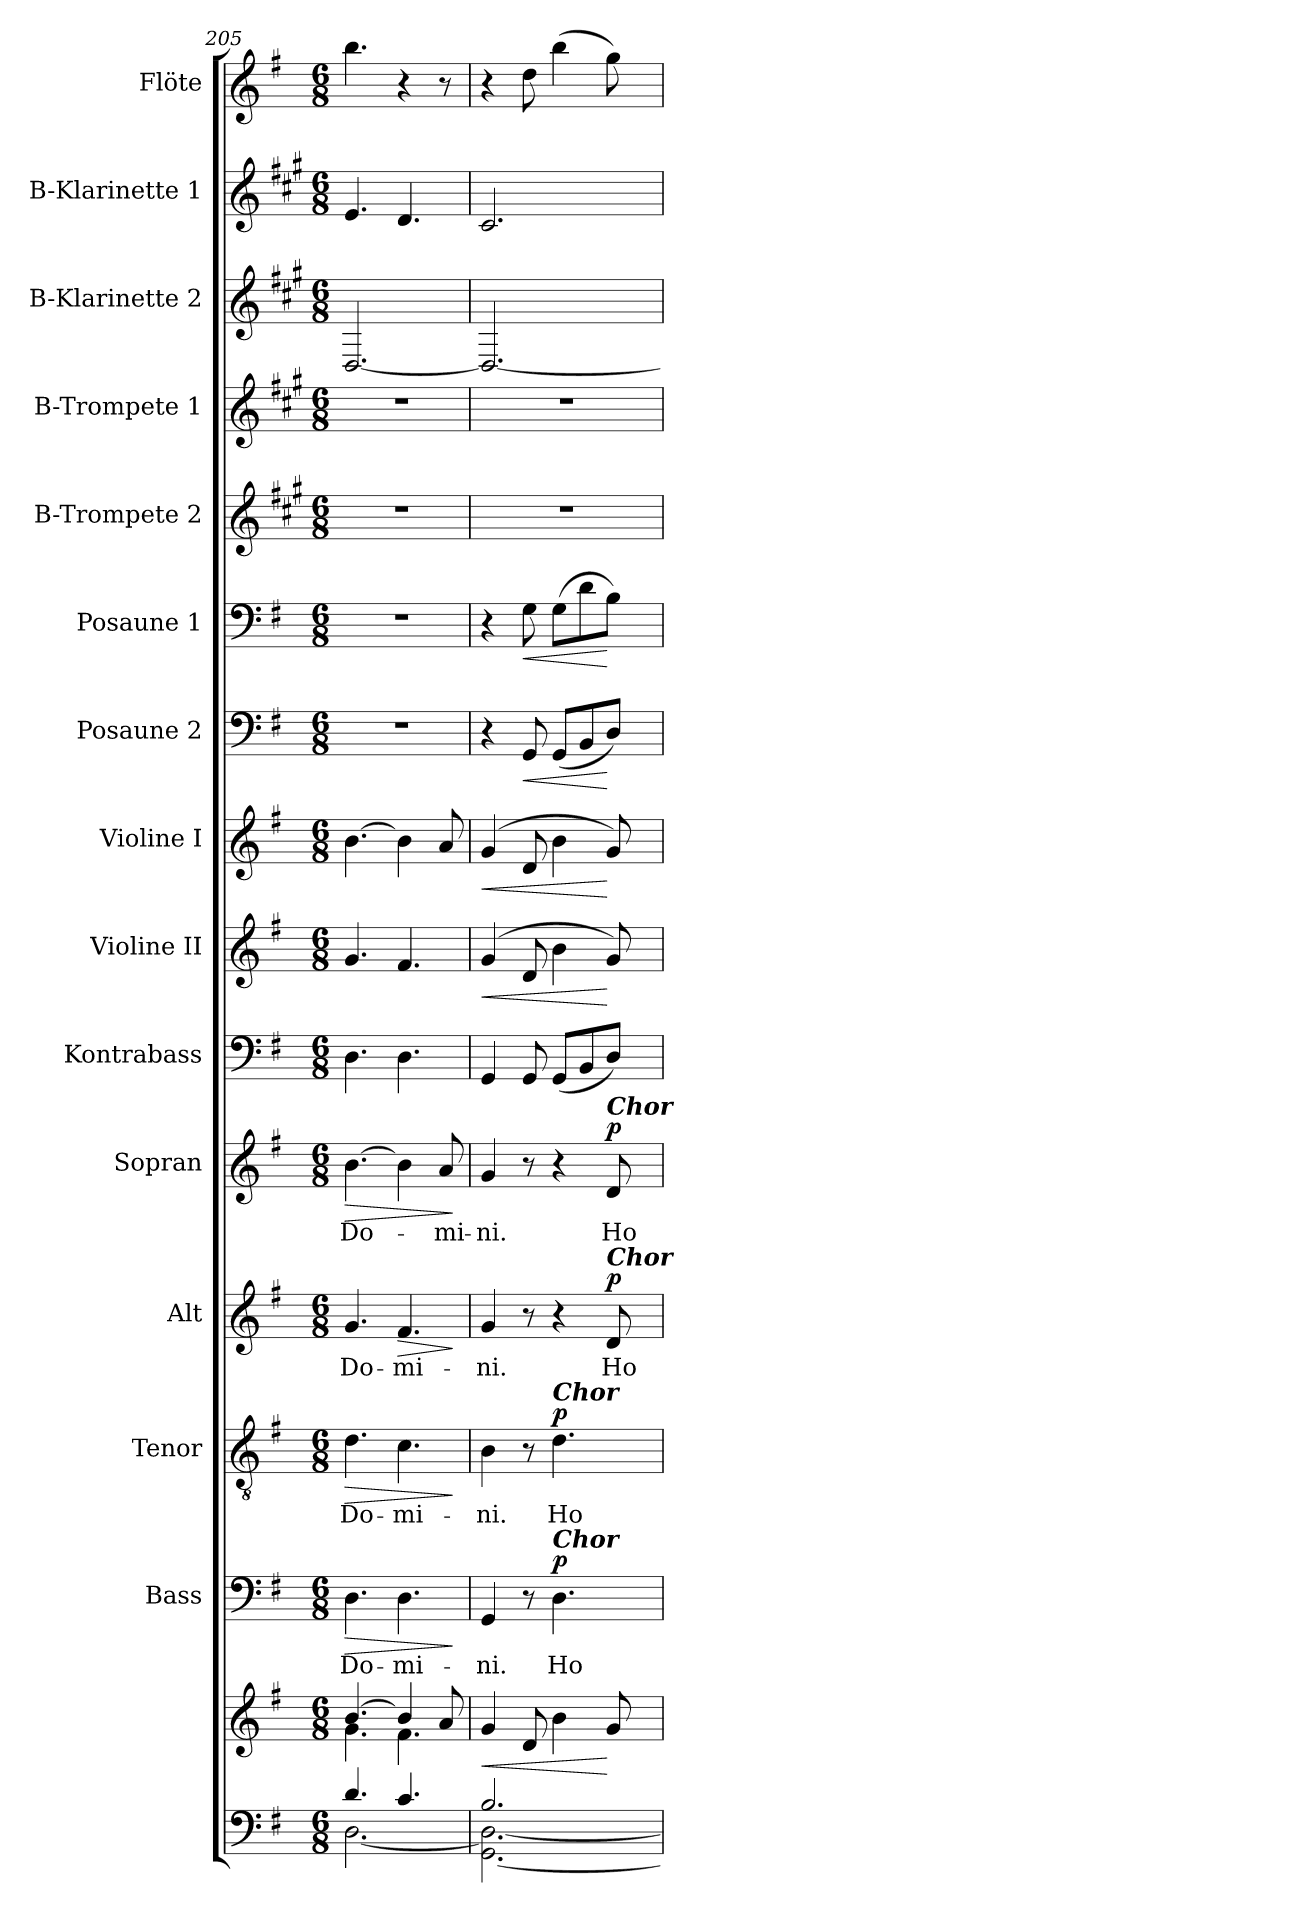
**kern	**kern	**dynam	**kern	**text	**dynam	**kern	**text	**dynam	**kern	**text	**dynam	**kern	**text	**dynam	**kern	**kern	**dynam	**kern	**dynam	**kern	**dynam	**kern	**dynam	**kern	**kern	**kern	**kern	**kern
*part15	*part15	*part15	*part14	*part14	*part14	*part13	*part13	*part13	*part12	*part12	*part12	*part11	*part11	*part11	*part10	*part9	*part9	*part8	*part8	*part7	*part7	*part6	*part6	*part5	*part4	*part3	*part2	*part1
*staff16	*staff15	*staff15/16	*staff14	*staff14	*staff14	*staff13	*staff13	*staff13	*staff12	*staff12	*staff12	*staff11	*staff11	*staff11	*staff10	*staff9	*staff9	*staff8	*staff8	*staff7	*staff7	*staff6	*staff6	*staff5	*staff4	*staff3	*staff2	*staff1
*	*	*	*I"Bass	*	*	*I"Tenor	*	*	*I"Alt	*	*	*I"Sopran	*	*	*I"Kontrabass	*I"Violine II	*	*I"Violine I	*	*I"Posaune 2	*	*I"Posaune 1	*	*I"B-Trompete 2	*I"B-Trompete 1	*I"B-Klarinette 2	*I"B-Klarinette 1	*I"Flöte
*	*	*	*I'B.	*	*	*I'T.	*	*	*I'A.	*	*	*I'S.	*	*	*I'Kb.	*I'Vl. II	*	*I'Vl. I	*	*I'Pos. 2	*	*I'Pos. 1	*	*I'B Trp. 2	*I'B Trp. 1	*I'B Kl. 2	*I'B Kl. 1	*I'Fl.
*clefF4	*clefG2	*	*clefF4	*	*	*clefGv2	*	*	*clefG2	*	*	*clefG2	*	*	*clefF4	*clefG2	*	*clefG2	*	*clefF4	*	*clefF4	*	*clefG2	*clefG2	*clefG2	*clefG2	*clefG2
*	*	*	*	*	*	*	*	*	*	*	*	*	*	*	*ITrd7c12	*	*	*	*	*	*	*	*	*ITrd1c2	*ITrd1c2	*ITrd1c2	*ITrd1c2	*
*k[f#]	*k[f#]	*	*k[f#]	*	*	*k[f#]	*	*	*k[f#]	*	*	*k[f#]	*	*	*k[f#]	*k[f#]	*	*k[f#]	*	*k[f#]	*	*k[f#]	*	*k[f#]	*k[f#]	*k[f#]	*k[f#]	*k[f#]
*G:	*G:	*	*G:	*	*	*G:	*	*	*G:	*	*	*G:	*	*	*G:	*G:	*	*G:	*	*G:	*	*G:	*	*G:	*G:	*G:	*G:	*G:
*M6/8	*M6/8	*	*M6/8	*	*	*M6/8	*	*	*M6/8	*	*	*M6/8	*	*	*M6/8	*M6/8	*	*M6/8	*	*M6/8	*	*M6/8	*	*M6/8	*M6/8	*M6/8	*M6/8	*M6/8
=205	=205	=205	=205	=205	=205	=205	=205	=205	=205	=205	=205	=205	=205	=205	=205	=205	=205	=205	=205	=205	=205	=205	=205	=205	=205	=205	=205	=205
*^	*^	*	*	*	*	*	*	*	*	*	*	*	*	*	*	*	*	*	*	*	*	*	*	*	*	*	*	*
!	!	!	!	!	!	!LO:LY:b	!LO:HP:b	!	!LO:LY:b	!LO:HP:b	!	!LO:LY:b	!	!	!LO:LY:b	!LO:HP:b	!	!	!	!	!	!	!	!	!	!	!	!	!	!
4.d/	[<2.D\	[>4.b/	4.g\	.	4.D\	Do-	>	4.d\	Do-	>	4.g/	Do-	.	[4.b\	Do-	>	4.DD\	4.g/	.	[4.b\	.	2.r	.	2.r	.	2.r	2.r	[2.C/	4.d/	4.bb\
!	!	!	!	!	!	!LO:LY:b	!	!	!LO:LY:b	!	!	!LO:LY:b	!LO:HP:b	!	!	!	!	!	!	!	!	!	!	!	!	!	!	!	!	!
4.c/	.	4b/]	4.f#\	.	4.D\	-mi-	.	4.c\	-mi-	.	4.f#/	-mi-	>	4b\]	.	.	4.DD\	4.f#/	.	4b\]	.	.	.	.	.	.	.	.	4.c/	4r
!	!	!	!	!	!	!	!	!	!	!	!	!	!	!	!LO:LY:b	!	!	!	!	!	!	!	!	!	!	!	!	!	!	!
.	.	8a/	.	.	.	.	.	.	.	.	.	.	.	8a/	-mi-	.	.	.	.	8a/	.	.	.	.	.	.	.	.	.	8r
*v	*v	*	*	*	*	*	*	*	*	*	*	*	*	*	*	*	*	*	*	*	*	*	*	*	*	*	*	*	*	*
*	*v	*v	*	*	*	*	*	*	*	*	*	*	*	*	*	*	*	*	*	*	*	*	*	*	*	*	*	*	*
.	.	.	.	.	]	.	.	]	.	.	]	.	.	]	.	.	.	.	.	.	.	.	.	.	.	.	.	.
=206	=206	=206	=206	=206	=206	=206	=206	=206	=206	=206	=206	=206	=206	=206	=206	=206	=206	=206	=206	=206	=206	=206	=206	=206	=206	=206	=206	=206
*^	*	*	*	*	*	*	*	*	*	*	*	*	*	*	*	*	*	*	*	*	*	*	*	*	*	*	*	*
!	!	!	!LO:HP:b	!	!LO:LY:b	!	!	!LO:LY:b	!	!	!LO:LY:b	!	!	!LO:LY:b	!	!	!	!LO:HP:b	!	!LO:HP:b	!	!	!	!	!	!	!	!	!
2.B/	[<2.GG\ 2.D\_	4g/	<	4GG/	-ni.	.	4B\	-ni.	.	4g/	-ni.	.	4g/	-ni.	.	4GGG/	(4g/	<	(4g/	<	4r	.	4r	.	2.r	2.r	2.C/_	2.B/	4r
!	!	!	!	!	!	!	!	!	!	!	!	!	!	!	!	!	!	!	!	!	!	!LO:HP:b	!	!LO:HP:b	!	!	!	!	!
.	.	8d/	.	8r	.	.	8r	.	.	8r	.	.	8r	.	.	8GGG/	8d/	.	8d/	.	8GG/	<	8G\	<	.	.	.	.	8dd\
!	!	!	!	!	!	!	!LO:TX:a:Bi:t=Chor	!	!	!	!	!	!	!	!	!	!	!	!	!	!	!	!	!	!	!	!	!	!
!	!	!	!	!LO:TX:a:Bi:t=Chor	!	!	!	!	!	!	!	!	!	!	!	!	!	!	!	!	!	!	!	!	!	!	!	!	!
!	!	!	!	!	!LO:LY:b	!LO:DY:a	!	!LO:LY:b	!LO:DY:a	!	!	!	!	!	!	!	!	!	!	!	!	!	!	!	!	!	!	!	!
.	.	4b\	.	4.D\	Ho-	p	4.d\	Ho-	p	4r	.	.	4r	.	.	(<8GGG/L	4b\	.	4b\	.	(<8GG/L	.	(>8G\L	.	.	.	.	.	(>4bb\
.	.	.	.	.	.	.	.	.	.	.	.	.	.	.	.	8BBB/	.	.	.	.	8BB/	.	8d\	.	.	.	.	.	.
!	!	!	!	!	!	!	!	!	!	!	!	!	!LO:TX:a:Bi:t=Chor	!	!	!	!	!	!	!	!	!	!	!	!	!	!	!	!
!	!	!	!	!	!	!	!	!	!	!LO:TX:a:Bi:t=Chor	!	!	!	!	!	!	!	!	!	!	!	!	!	!	!	!	!	!	!
!	!	!	!	!	!	!	!	!	!	!	!LO:LY:b	!LO:DY:a	!	!LO:LY:b	!LO:DY:a	!	!	!	!	!	!	!	!	!	!	!	!	!	!
.	.	8g/	[	.	.	.	.	.	.	8d/	Ho-	p	8d/	Ho-	p	8DD/J)	8g/)	[	8g/)	[	8D/J)	[	8B\J)	[	.	.	.	.	8gg\)
*v	*v	*	*	*	*	*	*	*	*	*	*	*	*	*	*	*	*	*	*	*	*	*	*	*	*	*	*	*	*
=	=	=	=	=	=	=	=	=	=	=	=	=	=	=	=	=	=	=	=	=	=	=	=	=	=	=	=	=
*-	*-	*-	*-	*-	*-	*-	*-	*-	*-	*-	*-	*-	*-	*-	*-	*-	*-	*-	*-	*-	*-	*-	*-	*-	*-	*-	*-	*-
